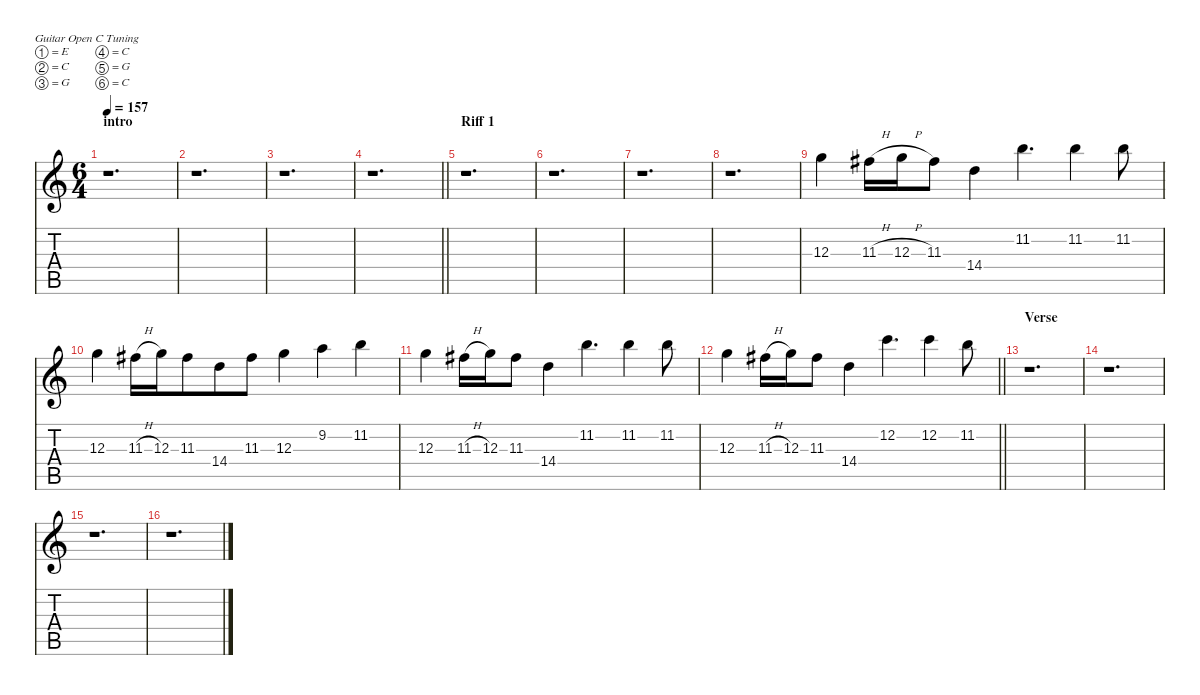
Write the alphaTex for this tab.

\defaultSystemsLayout 4
\hideDynamics
\bracketExtendMode nobrackets
\singleTrackTrackNamePolicy hidden
\multiTrackTrackNamePolicy hidden
\firstSystemTrackNameMode fullname
\firstSystemTrackNameOrientation horizontal
\otherSystemsTrackNameOrientation horizontal
\track ("Leads" "dist.guit.") {instrument distortionguitar}
\staff {score tabs}
\tuning (E4 C4 G3 C3 G2 C2)
\ts (6 4)
\beaming (8 6 6)
\section ("" "intro")
\tempo 157
\clef g2
\ks c
r.1{d dy f instrument distortionguitar beam Down} |
r.1{d beam Down} |
r.1{d beam Down} |
\barLineRight lightlight
r.1{d beam Down} |
\section ("" "Riff 1")
r.1{d beam Down} |
r.1{d beam Down} |
r.1{d beam Down} |
r.1{d beam Down} |
12.3.4{beam Down} 11.3{h acc #}.16{beam Down} 12.3{h}.16{beam Down} 11.3{acc #}.8{beam Down} 14.4.4{beam Down} 11.2.4{d beam Down} 11.2.4{beam Down} 11.2.8{beam Down} |
12.3.4{beam Down} 11.3{h acc #}.16{beam Down} 12.3.16{beam Down} 11.3{acc #}.8{beam Down} 14.4.8{beam Down} 11.3{acc #}.8{beam Down} 12.3.4{beam Down} 9.2.4{beam Down} 11.2.4{beam Down} |
12.3.4{beam Down} 11.3{h acc #}.16{beam Down} 12.3.16{beam Down} 11.3{acc #}.8{beam Down} 14.4.4{beam Down} 11.2.4{d beam Down} 11.2.4{beam Down} 11.2.8{beam Down} |
\barLineRight lightlight
12.3.4{beam Down} 11.3{h acc #}.16{beam Down} 12.3.16{beam Down} 11.3{acc #}.8{beam Down} 14.4.4{beam Down} 12.2.4{d beam Down} 12.2.4{beam Down} 11.2.8{beam Down} |
\section ("" "Verse")
r.1{d beam Down} |
r.1{d beam Down} |
r.1{d beam Down} |
r.1{d beam Down}
